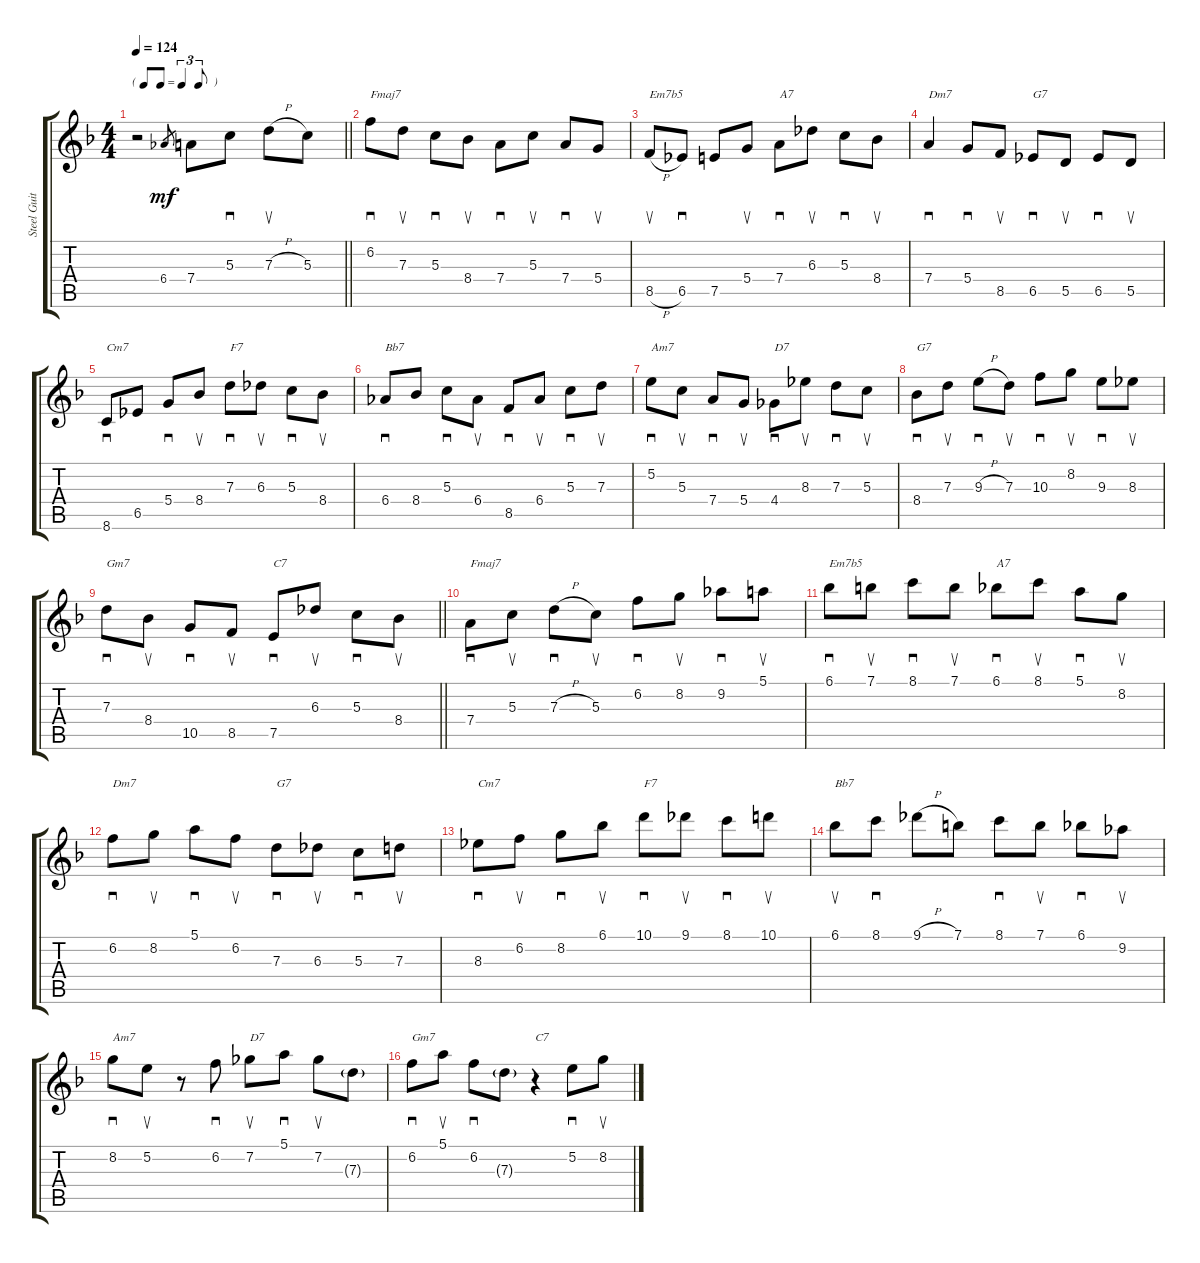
\track ("Steel Guitar" "Steel Guit") {instrument acousticguitarsteel}
\staff {score tabs}
\tuning (E4 B3 G3 D3 A2 E2) {hide}
\ts (4 4)
\tf triplet8th
\tempo 124
\clef g2
\barLineRight lightlight
\ks f
r.2{dy mf instrument acousticguitarsteel} 6.4.8{gr} 7.4.8 5.3.8{sd} 7.3{h}.8{su} 5.3.8 |
6.2.8{sd txt "Fmaj7"} 7.3.8{su} 5.3.8{sd} 8.4.8{su} 7.4.8{sd} 5.3.8{su} 7.4.8{sd} 5.4.8{su} |
8.5{h}.8{su txt "Em7b5"} 6.5.8{sd} 7.5.8 5.4.8{su} 7.4.8{sd txt "A7"} 6.3.8{su} 5.3.8{sd} 8.4.8{su} |
7.4.4{sd txt "Dm7"} 5.4.8{sd} 8.5.8{su} 6.5.8{sd txt "G7"} 5.5.8{su} 6.5.8{sd} 5.5.8{su} |
8.6.8{sd txt "Cm7"} 6.5.8 5.4.8{sd} 8.4.8{su} 7.3.8{sd txt "F7"} 6.3.8{su} 5.3.8{sd} 8.4.8{su} |
6.4.8{sd txt "Bb7"} 8.4.8 5.3.8{sd} 6.4.8{su} 8.5.8{sd} 6.4.8{su} 5.3.8{sd} 7.3.8{su} |
5.2.8{sd txt "Am7"} 5.3.8{su} 7.4.8{sd} 5.4.8{su} 4.4.8{sd txt "D7"} 8.3.8{su} 7.3.8{sd} 5.3.8{su} |
8.4.8{sd txt "G7"} 7.3.8{su} 9.3{h}.8{sd} 7.3.8{su} 10.3.8{sd} 8.2.8{su} 9.3.8{sd} 8.3.8{su} |
\barLineRight lightlight
7.3.8{sd txt "Gm7"} 8.4.8{su} 10.5.8{sd} 8.5.8{su} 7.5.8{sd txt "C7"} 6.3.8{su} 5.3.8{sd} 8.4.8{su} |
7.4.8{sd txt "Fmaj7"} 5.3.8{su} 7.3{h}.8{sd} 5.3.8{su} 6.2.8{sd} 8.2.8{su} 9.2.8{sd} 5.1.8{su} |
6.1.8{sd txt "Em7b5"} 7.1.8{su} 8.1.8{sd} 7.1.8{su} 6.1.8{sd txt "A7"} 8.1.8{su} 5.1.8{sd} 8.2.8{su} |
6.2.8{sd txt "Dm7"} 8.2.8{su} 5.1.8{sd} 6.2.8{su} 7.3.8{sd txt "G7"} 6.3.8{su} 5.3.8{sd} 7.3.8{su} |
8.3.8{sd txt "Cm7"} 6.2.8{su} 8.2.8{sd} 6.1.8{su} 10.1.8{sd txt "F7"} 9.1.8{su} 8.1.8{sd} 10.1.8{su} |
6.1.8{su txt "Bb7"} 8.1.8{sd} 9.1{h}.8 7.1.8 8.1.8{sd} 7.1.8{su} 6.1.8{sd} 9.2.8{su} |
8.2.8{sd txt "Am7"} 5.2.8{su} r.8 6.2.8{sd} 7.2.8{su txt "D7"} 5.1.8{sd} 7.2.8{su} 7.3{g}.8 |
6.2.8{sd txt "Gm7"} 5.1.8{su} 6.2.8{sd} 7.3{g}.8 r.4{txt "C7"} 5.2.8{sd} 8.2.8{su}
